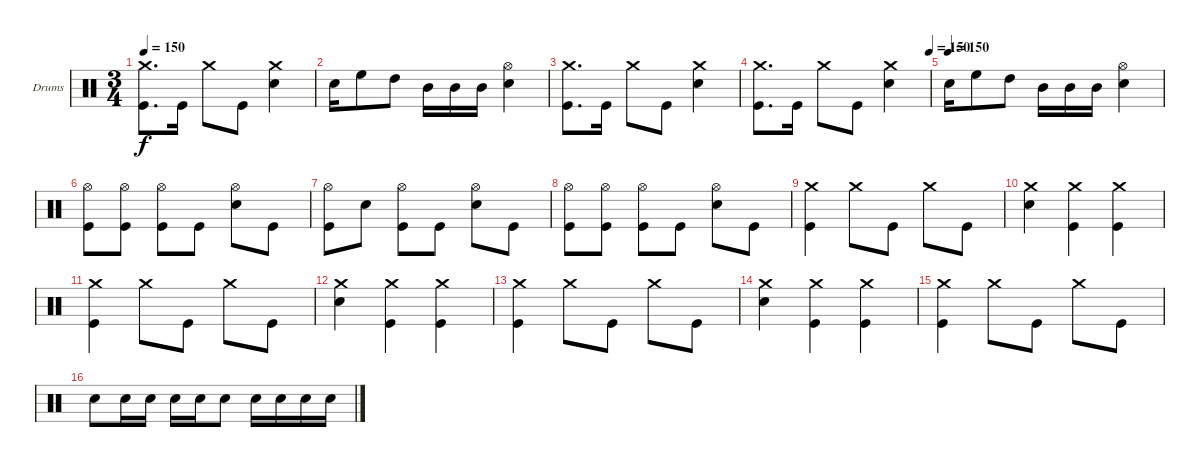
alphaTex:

\bracketExtendMode groupsimilarinstruments
\firstSystemTrackNameOrientation horizontal
\otherSystemsTrackNameOrientation horizontal
\track ("Drumkit" "Drums") {instrument percussion}
\staff {score}
\articulation defaults
\ts (3 4)
\tempo 150
\clef neutral
\ks c
("Crash medium (hit)" "Kick (hit)").8{d dy f} "Kick (hit)".16 "Crash medium (hit)".8 "Kick (hit)".8 ("Crash medium (hit)" "Snare (hit) 2").4 |
"Snare (hit) 2".16 "High Floor Tom (hit)".8 "High Tom (hit)".8 "Mid Tom (hit)".16 "Mid Tom (hit)".16 "Mid Tom (hit)".16 ("Hi-Hat (open)" "Snare (hit) 2").4 |
("Crash medium (hit)" "Kick (hit)").8{d} "Kick (hit)".16 "Crash medium (hit)".8 "Kick (hit)".8 ("Crash medium (hit)" "Snare (hit) 2").4 |
\tempo (150 1)
("Crash medium (hit)" "Kick (hit)").8{d} "Kick (hit)".16 "Crash medium (hit)".8 "Kick (hit)".8 ("Crash medium (hit)" "Snare (hit) 2").4 |
\tempo (150)
"Snare (hit) 2".16 "High Floor Tom (hit)".8 "High Tom (hit)".8 "Mid Tom (hit)".16 "Mid Tom (hit)".16 "Mid Tom (hit)".16 ("Hi-Hat (open)" "Snare (hit) 2").4 |
("Kick (hit)" "Hi-Hat (open)").8 ("Kick (hit)" "Hi-Hat (open)").8 ("Kick (hit)" "Hi-Hat (open)").8 "Kick (hit)".8 ("Snare (hit) 2" "Hi-Hat (open)").8 "Kick (hit)".8 |
("Kick (hit)" "Hi-Hat (open)").8 "Snare (hit) 2".8 ("Kick (hit)" "Hi-Hat (open)").8 "Kick (hit)".8 ("Snare (hit) 2" "Hi-Hat (open)").8 "Kick (hit)".8 |
("Kick (hit)" "Hi-Hat (open)").8 ("Kick (hit)" "Hi-Hat (open)").8 ("Kick (hit)" "Hi-Hat (open)").8 "Kick (hit)".8 ("Snare (hit) 2" "Hi-Hat (open)").8 "Kick (hit)".8 |
("Crash medium (hit)" "Kick (hit)").4 "Crash medium (hit)".8 "Kick (hit)".8 "Crash medium (hit)".8 "Kick (hit)".8 |
("Crash medium (hit)" "Snare (hit) 2").4 ("Crash medium (hit)" "Kick (hit)").4 ("Crash medium (hit)" "Kick (hit)").4 |
("Crash medium (hit)" "Kick (hit)").4 "Crash medium (hit)".8 "Kick (hit)".8 "Crash medium (hit)".8 "Kick (hit)".8 |
("Crash medium (hit)" "Snare (hit) 2").4 ("Crash medium (hit)" "Kick (hit)").4 ("Crash medium (hit)" "Kick (hit)").4 |
("Crash medium (hit)" "Kick (hit)").4 "Crash medium (hit)".8 "Kick (hit)".8 "Crash medium (hit)".8 "Kick (hit)".8 |
("Crash medium (hit)" "Snare (hit) 2").4 ("Crash medium (hit)" "Kick (hit)").4 ("Crash medium (hit)" "Kick (hit)").4 |
("Crash medium (hit)" "Kick (hit)").4 "Crash medium (hit)".8 "Kick (hit)".8 "Crash medium (hit)".8 "Kick (hit)".8 |
"Snare (hit) 2".8 "Snare (hit) 2".16 "Snare (hit) 2".16 "Snare (hit) 2".16 "Snare (hit) 2".16 "Snare (hit) 2".8 "Snare (hit) 2".16 "Snare (hit) 2".16 "Snare (hit) 2".16 "Snare (hit) 2".16
